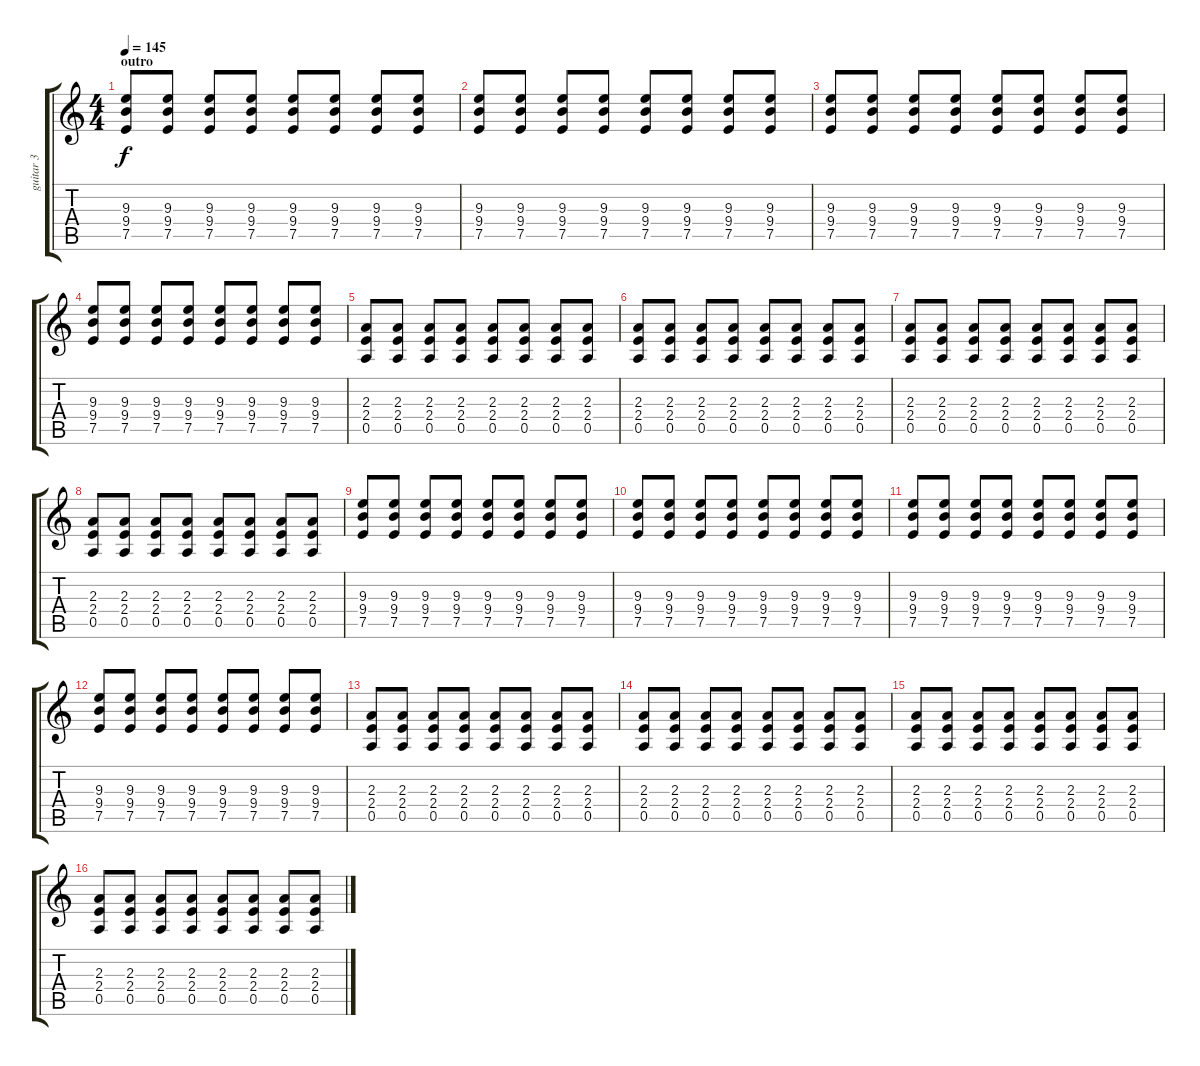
\track ("guitar 3" "guitar 3") {instrument acousticguitarnylon}
\staff {score tabs}
\tuning (E4 B3 G3 D3 A2 E2) {hide}
\ts (4 4)
\section ("" "outro")
\tempo 145
\clef g2
\ks c
(9.3 9.4 7.5).8{dy f volume 12 instrument distortionguitar} (9.3 9.4 7.5).8 (9.3 9.4 7.5).8 (9.3 9.4 7.5).8 (9.3 9.4 7.5).8 (9.3 9.4 7.5).8 (9.3 9.4 7.5).8 (9.3 9.4 7.5).8 |
(9.3 9.4 7.5).8 (9.3 9.4 7.5).8 (9.3 9.4 7.5).8 (9.3 9.4 7.5).8 (9.3 9.4 7.5).8 (9.3 9.4 7.5).8 (9.3 9.4 7.5).8 (9.3 9.4 7.5).8 |
(9.3 9.4 7.5).8 (9.3 9.4 7.5).8 (9.3 9.4 7.5).8 (9.3 9.4 7.5).8 (9.3 9.4 7.5).8 (9.3 9.4 7.5).8 (9.3 9.4 7.5).8 (9.3 9.4 7.5).8 |
(9.3 9.4 7.5).8 (9.3 9.4 7.5).8 (9.3 9.4 7.5).8 (9.3 9.4 7.5).8 (9.3 9.4 7.5).8 (9.3 9.4 7.5).8 (9.3 9.4 7.5).8 (9.3 9.4 7.5).8 |
(2.3 2.4 0.5).8 (2.3 2.4 0.5).8 (2.3 2.4 0.5).8 (2.3 2.4 0.5).8 (2.3 2.4 0.5).8 (2.3 2.4 0.5).8 (2.3 2.4 0.5).8 (2.3 2.4 0.5).8 |
(2.3 2.4 0.5).8 (2.3 2.4 0.5).8 (2.3 2.4 0.5).8 (2.3 2.4 0.5).8 (2.3 2.4 0.5).8 (2.3 2.4 0.5).8 (2.3 2.4 0.5).8 (2.3 2.4 0.5).8 |
(2.3 2.4 0.5).8 (2.3 2.4 0.5).8 (2.3 2.4 0.5).8 (2.3 2.4 0.5).8 (2.3 2.4 0.5).8 (2.3 2.4 0.5).8 (2.3 2.4 0.5).8 (2.3 2.4 0.5).8 |
(2.3 2.4 0.5).8 (2.3 2.4 0.5).8 (2.3 2.4 0.5).8 (2.3 2.4 0.5).8 (2.3 2.4 0.5).8 (2.3 2.4 0.5).8 (2.3 2.4 0.5).8 (2.3 2.4 0.5).8 |
(9.3 9.4 7.5).8{volume 12 instrument distortionguitar} (9.3 9.4 7.5).8 (9.3 9.4 7.5).8 (9.3 9.4 7.5).8 (9.3 9.4 7.5).8 (9.3 9.4 7.5).8 (9.3 9.4 7.5).8 (9.3 9.4 7.5).8 |
(9.3 9.4 7.5).8 (9.3 9.4 7.5).8 (9.3 9.4 7.5).8 (9.3 9.4 7.5).8 (9.3 9.4 7.5).8 (9.3 9.4 7.5).8 (9.3 9.4 7.5).8 (9.3 9.4 7.5).8 |
(9.3 9.4 7.5).8 (9.3 9.4 7.5).8 (9.3 9.4 7.5).8 (9.3 9.4 7.5).8 (9.3 9.4 7.5).8 (9.3 9.4 7.5).8 (9.3 9.4 7.5).8 (9.3 9.4 7.5).8 |
(9.3 9.4 7.5).8 (9.3 9.4 7.5).8 (9.3 9.4 7.5).8 (9.3 9.4 7.5).8 (9.3 9.4 7.5).8 (9.3 9.4 7.5).8 (9.3 9.4 7.5).8 (9.3 9.4 7.5).8 |
(2.3 2.4 0.5).8 (2.3 2.4 0.5).8 (2.3 2.4 0.5).8 (2.3 2.4 0.5).8 (2.3 2.4 0.5).8 (2.3 2.4 0.5).8 (2.3 2.4 0.5).8 (2.3 2.4 0.5).8 |
(2.3 2.4 0.5).8 (2.3 2.4 0.5).8 (2.3 2.4 0.5).8 (2.3 2.4 0.5).8 (2.3 2.4 0.5).8 (2.3 2.4 0.5).8 (2.3 2.4 0.5).8 (2.3 2.4 0.5).8 |
(2.3 2.4 0.5).8 (2.3 2.4 0.5).8 (2.3 2.4 0.5).8 (2.3 2.4 0.5).8 (2.3 2.4 0.5).8 (2.3 2.4 0.5).8 (2.3 2.4 0.5).8 (2.3 2.4 0.5).8 |
(2.3 2.4 0.5).8 (2.3 2.4 0.5).8 (2.3 2.4 0.5).8 (2.3 2.4 0.5).8 (2.3 2.4 0.5).8 (2.3 2.4 0.5).8 (2.3 2.4 0.5).8 (2.3 2.4 0.5).8
